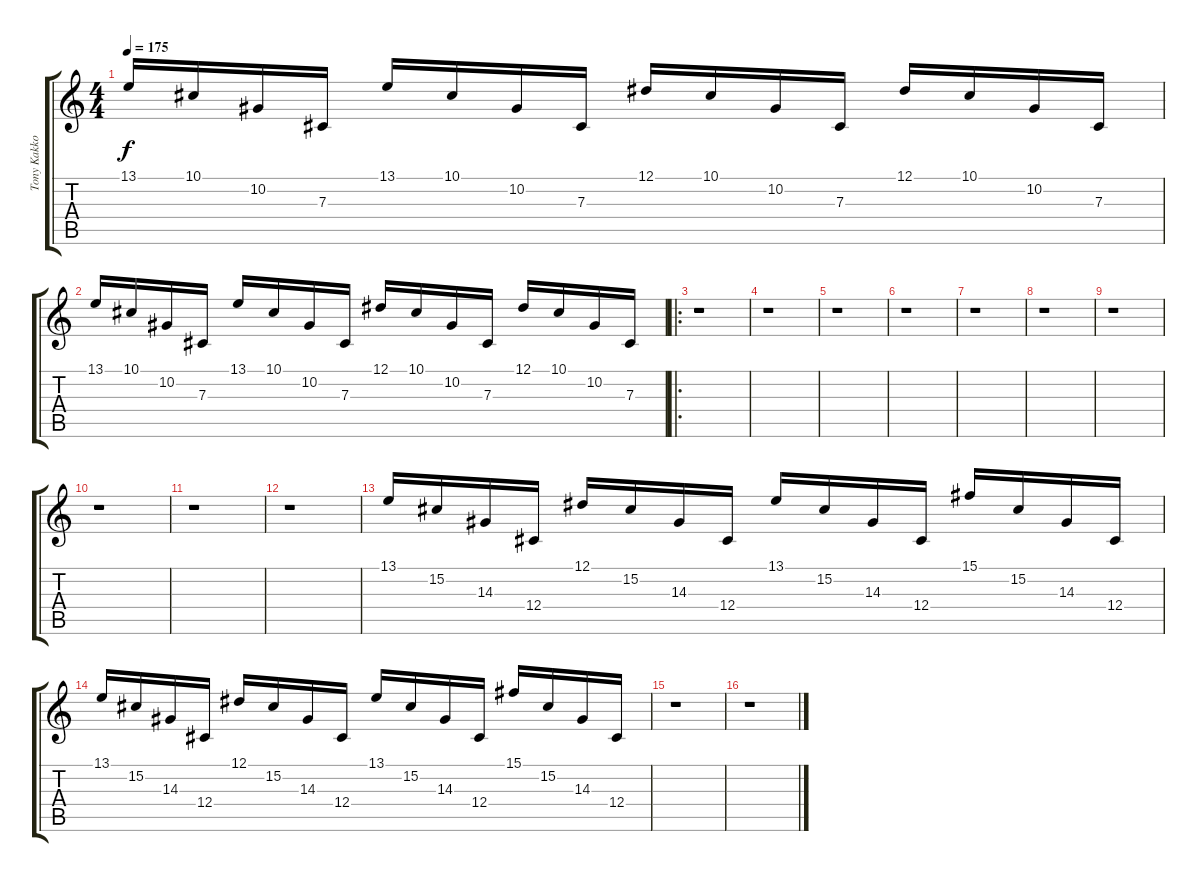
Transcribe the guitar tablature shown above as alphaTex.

\track ("Tony Kakko" "Tony Kakko") {instrument harpsichord}
\staff {score tabs}
\tuning (Eb4 Bb3 Gb3 Db3 Ab2 Eb2) {hide}
\ts (4 4)
\tempo 175
\clef g2
\ks c
13.1.16{dy f} 10.1.16 10.2.16 7.3.16 13.1.16 10.1.16 10.2.16 7.3.16 12.1.16 10.1.16 10.2.16 7.3.16 12.1.16 10.1.16 10.2.16 7.3.16 |
13.1.16 10.1.16 10.2.16 7.3.16 13.1.16 10.1.16 10.2.16 7.3.16 12.1.16 10.1.16 10.2.16 7.3.16 12.1.16 10.1.16 10.2.16 7.3.16 |
\ro
r.1 |
r.1 |
r.1 |
r.1 |
r.1 |
r.1 |
r.1 |
r.1 |
r.1 |
r.1 |
13.1.16 15.2.16 14.3.16 12.4.16 12.1.16 15.2.16 14.3.16 12.4.16 13.1.16 15.2.16 14.3.16 12.4.16 15.1.16 15.2.16 14.3.16 12.4.16 |
13.1.16 15.2.16 14.3.16 12.4.16 12.1.16 15.2.16 14.3.16 12.4.16 13.1.16 15.2.16 14.3.16 12.4.16 15.1.16 15.2.16 14.3.16 12.4.16 |
r.1 |
r.1
